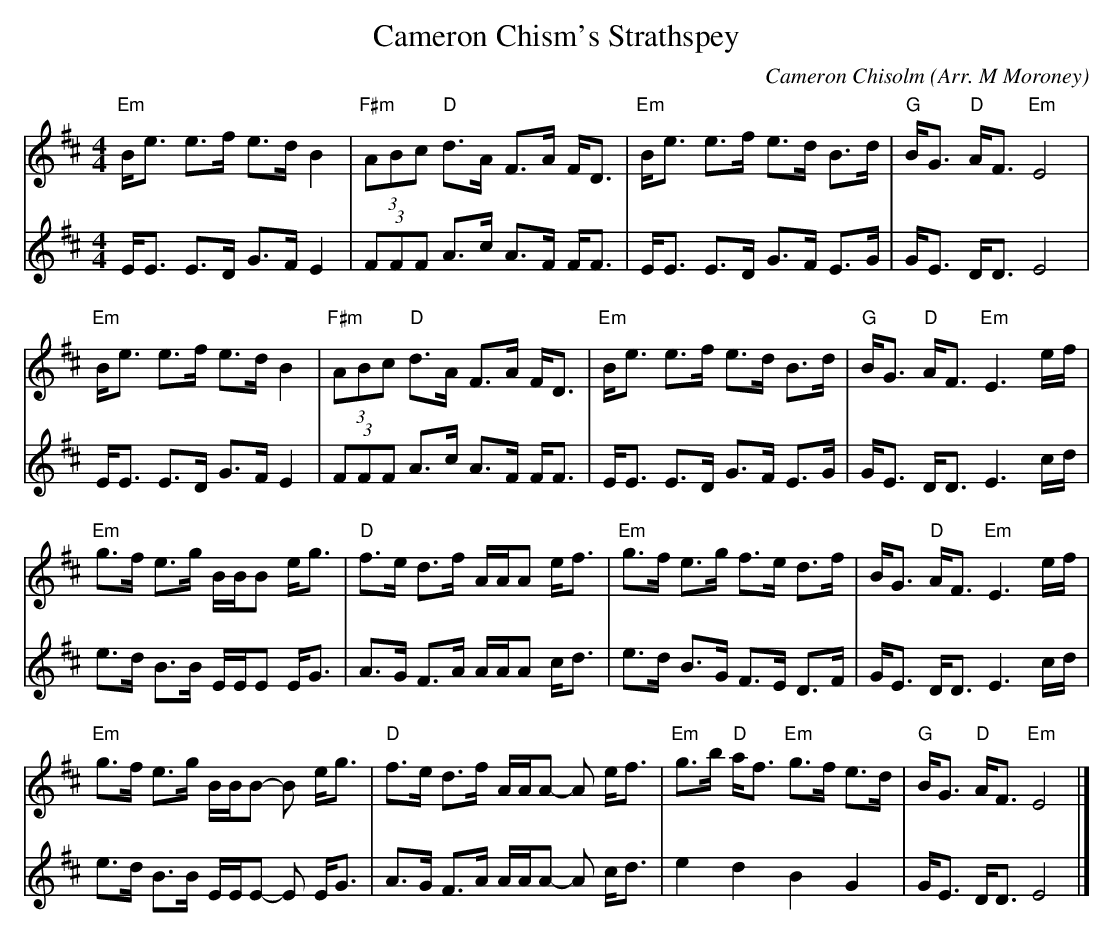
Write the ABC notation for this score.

X:1
T:Cameron Chism's Strathspey
C:Cameron Chisolm (Arr. M Moroney)
M:4/4
L:1/8
K:D
V:1
"Em"B<e e>f e>dB2|"F#m"(3ABc "D"d>A F>A F<D|"Em"B<e e>f e>d B>d|"G"B<G "D"A<F "Em"E4|
"Em"B<e e>f e>dB2|"F#m"(3ABc "D"d>A F>A F<D|"Em"B<e e>f e>d B>d|"G"B<G "D"A<F "Em"E3e/f/|
"Em"g>f e>g B/B/B e<g|"D"f>e d>f A/A/A e<f|"Em"g>f e>g f>e d>f|B<G "D"A<F "Em"E3e/f/|
"Em"g>f e>g B/B/B -B e<g|"D"f>e d>f A/A/A- A e<f|"Em"g>b "D"a<f "Em"g>f e>d|"G"B<G "D"A<F "Em"E4|]
V:2
E<E E>D G>F E2|(3FFF A>c A>F F<F|E<E E>D G>F E>G|G<E D<DE4|
E<E E>D G>F E2|(3FFF A>c A>F F<F|E<E E>D G>F E>G|G<E D<DE3c/d/|
e>d B>B E/E/E E<G|A>G F>A A/A/A c<d|e>d B>G F>E D>F|G<E D<DE3c/d/|
e>d B>B E/E/E -E E<G|A>G F>A A/A/A -A c<d|e2d2B2G2|G<E D<DE4|]
